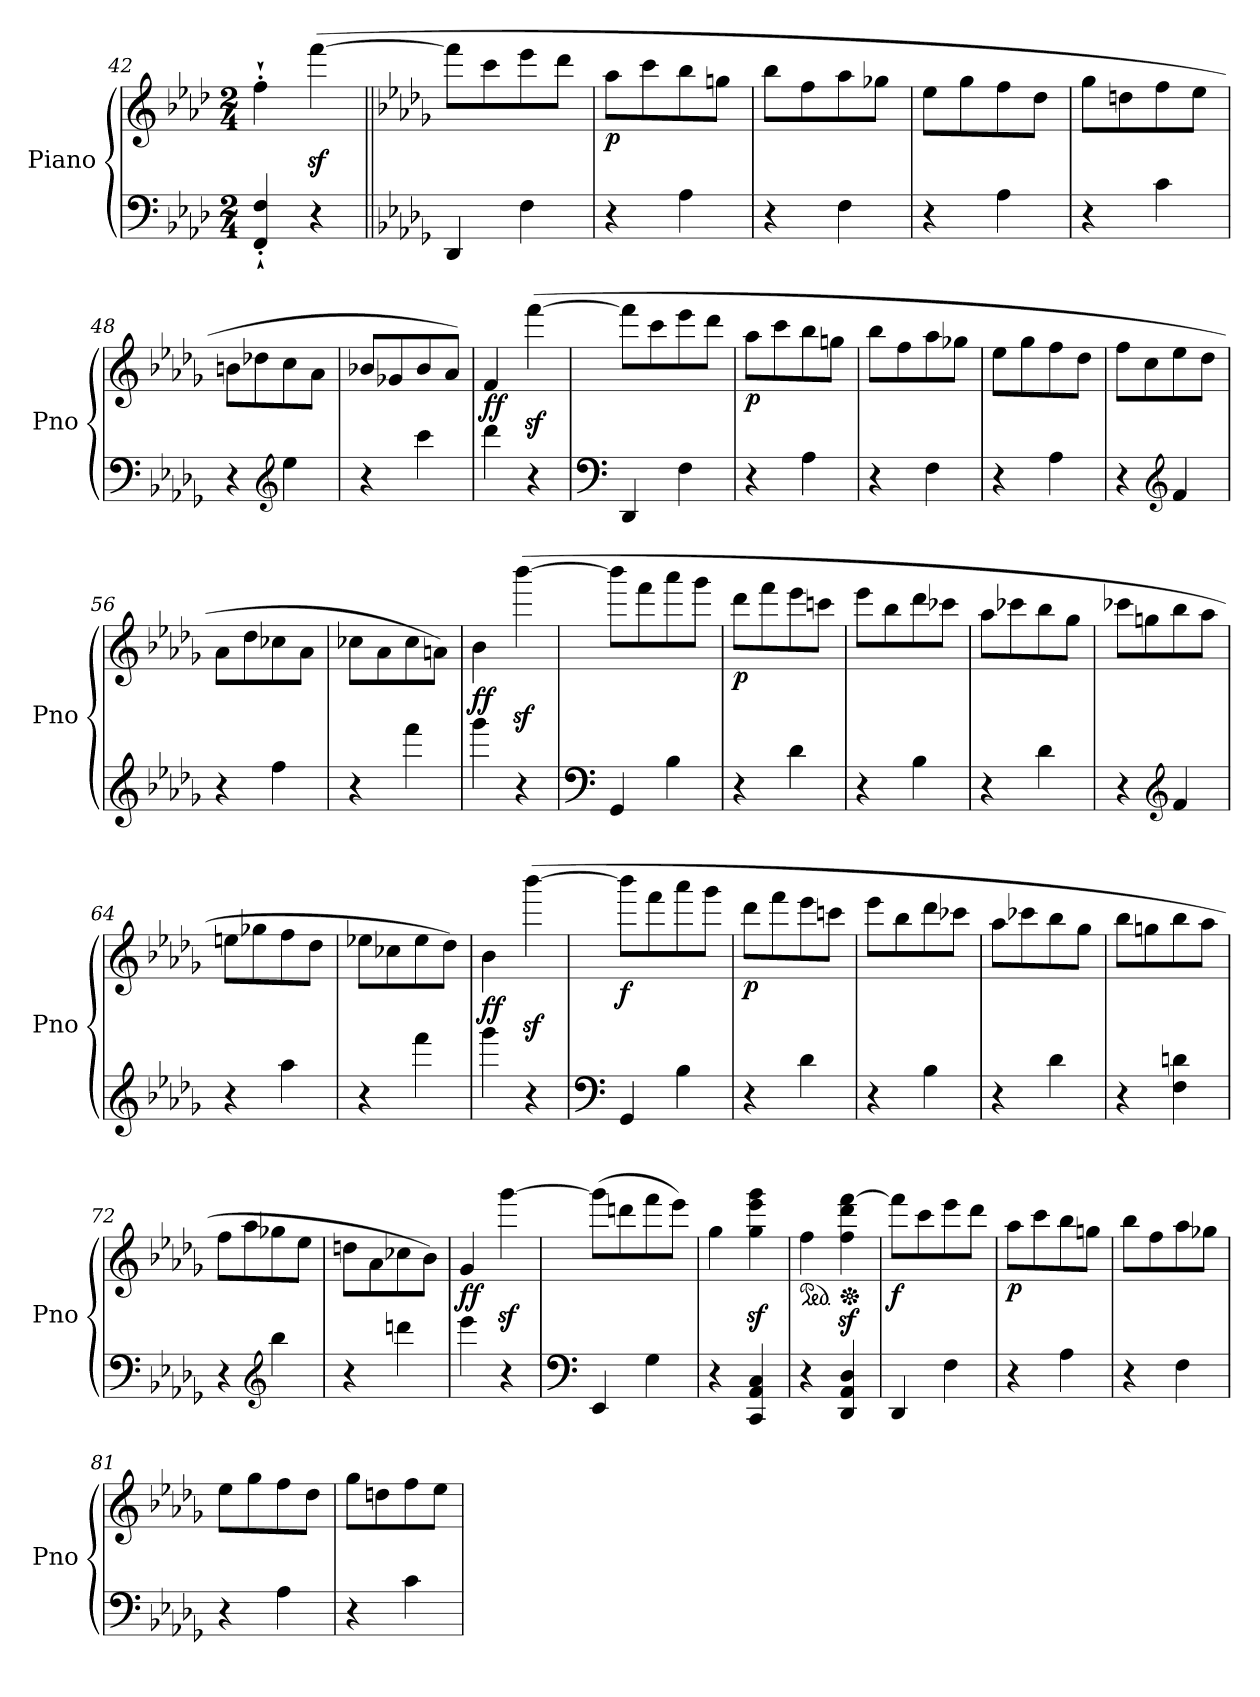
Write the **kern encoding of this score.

**kern	**kern	**dynam
*part1	*part1	*part1
*staff2	*staff1	*staff1/2
*I"Piano	*	*
*I'Pno	*	*
*clefF4	*clefG2	*
*k[b-e-a-d-]	*k[b-e-a-d-]	*
*A-:	*A-:	*
*M2/4	*M2/4	*
=42	=42	=42
4FF/'` 4F/'`	4ff'`\	.
4r	(>[4fffz<\	.
=43||	=43||	=43||
*k[b-e-a-d-g-]	*k[b-e-a-d-g-]	*
*D-:	*D-:	*
4DD-/	8fff\L]	.
.	8ccc\	.
4F\	8eee-\	.
.	8ddd-\J	.
=44	=44	=44
!	!	!LO:DY:b
4r	8aa-\L	p
.	8ccc\	.
4A-\	8bb-\	.
.	8ggn\J	.
=45	=45	=45
4r	8bb-\L	.
.	8ff\	.
4F\	8aa-\	.
.	8gg-X\J	.
=46	=46	=46
4r	8ee-\L	.
.	8gg-\	.
4A-\	8ff\	.
.	8dd-\J	.
=47	=47	=47
4r	8gg-\L	.
.	8ddn\	.
4c\	8ff\	.
.	8ee-\J	.
=48	=48	=48
4r	8bn\L	.
.	8dd-X\	.
*clefG2	*	*
4ee-\	8cc\	.
.	8a-\J	.
!!LO:LB:g=z
=49	=49	=49
4r	8b-X/L	.
.	8g-X/	.
4ccc\	8b-/	.
.	8a-/J)	.
=50	=50	=50
!	!	!LO:DY:b
4ddd-\	4f/	ff
4r	(>[4fffz<\	.
=51	=51	=51
*clefF4	*	*
4DD-/	8fff\L]	.
.	8ccc\	.
4F\	8eee-\	.
.	8ddd-\J	.
=52	=52	=52
!	!	!LO:DY:b
4r	8aa-\L	p
.	8ccc\	.
4A-\	8bb-\	.
.	8ggn\J	.
=53	=53	=53
4r	8bb-\L	.
.	8ff\	.
4F\	8aa-\	.
.	8gg-X\J	.
=54	=54	=54
4r	8ee-\L	.
.	8gg-\	.
4A-\	8ff\	.
.	8dd-\J	.
=55	=55	=55
4r	8ff\L	.
.	8cc\	.
*clefG2	*	*
4f/	8ee-\	.
.	8dd-\J	.
=56	=56	=56
4r	8a-\L	.
.	8dd-\	.
4ff\	8cc-X\	.
.	8a-\J	.
!!LO:PB:g=z
=57	=57	=57
4r	8cc-X\L	.
.	8a-\	.
4fff\	8cc-\	.
.	8an\J)	.
=58	=58	=58
!	!	!LO:DY:b
4ggg-\	4b-\	ff
4r	(>[4bbb-z<\	.
=59	=59	=59
*clefF4	*	*
4GG-/	8bbb-\L]	.
.	8fff\	.
4B-\	8aaa-\	.
.	8ggg-\J	.
=60	=60	=60
!	!	!LO:DY:b
4r	8ddd-\L	p
.	8fff\	.
4d-\	8eee-\	.
.	8cccn\J	.
=61	=61	=61
4r	8eee-\L	.
.	8bb-\	.
4B-\	8ddd-\	.
.	8ccc-X\J	.
=62	=62	=62
4r	8aa-\L	.
.	8ccc-X\	.
4d-\	8bb-\	.
.	8gg-\J	.
=63	=63	=63
4r	8ccc-X\L	.
.	8ggn\	.
*clefG2	*	*
4f/	8bb-\	.
.	8aa-\J	.
=64	=64	=64
4r	8een\L	.
.	8gg-X\	.
4aa-\	8ff\	.
.	8dd-\J	.
!!LO:LB:g=z
=65	=65	=65
4r	8ee-X\L	.
.	8cc-X\	.
4fff\	8ee-\	.
.	8dd-\J)	.
=66	=66	=66
!	!	!LO:DY:b
4ggg-\	4b-\	ff
4r	(>[4bbb-z<\	.
=67	=67	=67
*clefF4	*	*
!	!	!LO:DY:b
4GG-/	8bbb-\L]	f
.	8fff\	.
4B-\	8aaa-\	.
.	8ggg-\J	.
=68	=68	=68
!	!	!LO:DY:b
4r	8ddd-\L	p
.	8fff\	.
4d-\	8eee-\	.
.	8cccn\J	.
=69	=69	=69
4r	8eee-\L	.
.	8bb-\	.
4B-\	8ddd-\	.
.	8ccc-X\J	.
=70	=70	=70
4r	8aa-\L	.
.	8ccc-X\	.
4d-\	8bb-\	.
.	8gg-\J	.
=71	=71	=71
4r	8bb-\L	.
.	8ggn\	.
4F\ 4dn\	8bb-\	.
.	8aa-\J	.
=72	=72	=72
4r	8ff\L	.
.	8aa-\	.
*clefG2	*	*
4bb-\	8gg-X\	.
.	8ee-\J	.
!!LO:LB:g=z
=73	=73	=73
4r	8ddn\L	.
.	8a-\	.
4dddn\	8cc-X\	.
.	8b-\J)	.
=74	=74	=74
!	!	!LO:DY:b
4eee-\	4g-/	ff
4r	[4ggg-z<\	.
=75	=75	=75
*clefF4	*	*
4EE-/	(>8ggg-\L]	.
.	8dddn\	.
4G-\	8fff\	.
.	8eee-\J)	.
=76	=76	=76
4r	4gg-\	.
4CC/ 4AA-/ 4C/	4gg-\z< 4eee-\z< 4ggg-\z<	.
=77	=77	=77
*	*ped	*
4r	4ff\	.
*	*Xped	*
4DD-/ 4AA-/ 4D-/	4ff\z< 4ddd-\z< [4fff\z<	.
=78	=78	=78
!	!	!LO:DY:b
4DD-/	8fff\L]	f
.	8ccc\	.
4F\	8eee-\	.
.	8ddd-\J	.
=79	=79	=79
!	!	!LO:DY:b
4r	8aa-\L	p
.	8ccc\	.
4A-\	8bb-\	.
.	8ggn\J	.
=80	=80	=80
4r	8bb-\L	.
.	8ff\	.
4F\	8aa-\	.
.	8gg-X\J	.
=81	=81	=81
4r	8ee-\L	.
.	8gg-\	.
4A-\	8ff\	.
.	8dd-\J	.
!!LO:LB:g=z
=82	=82	=82
4r	8gg-\L	.
.	8ddn\	.
4c\	8ff\	.
.	8ee-\J	.
=	=	=
*-	*-	*-
